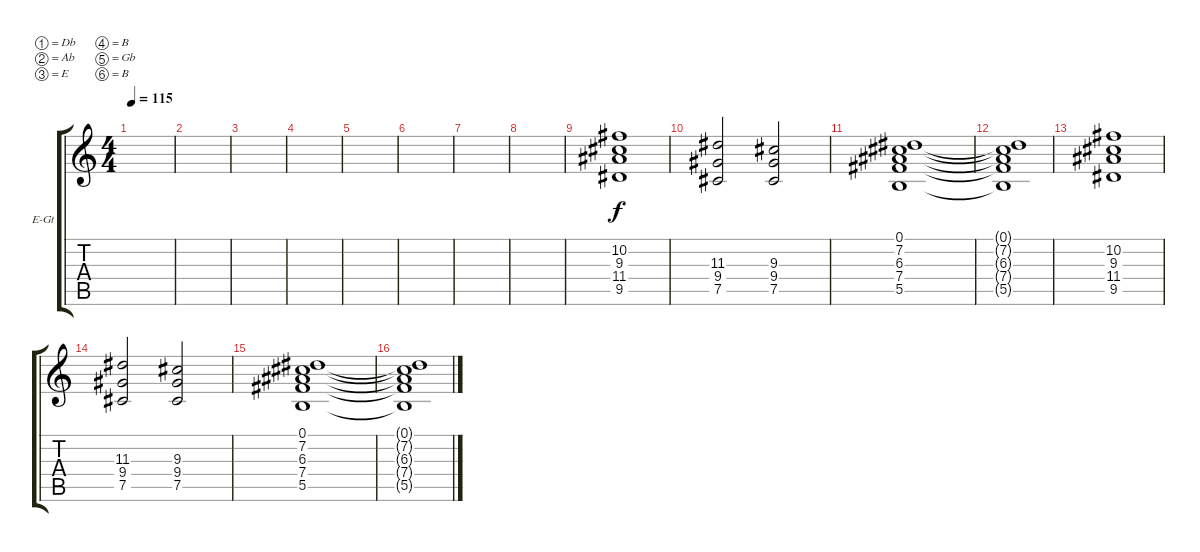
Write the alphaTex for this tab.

\bracketExtendMode groupsimilarinstruments
\firstSystemTrackNameOrientation horizontal
\otherSystemsTrackNameOrientation horizontal
\track ("Acoustic Rhythm Guitar" "E-Gt") {instrument electricguitarclean}
\staff {score tabs}
\tuning (Db4 Ab3 E3 B2 Gb2 B1)
\ts (4 4)
\tempo 115
\clef g2
\ks c
|
|
|
|
|
|
|
|
(9.5 11.4 9.3 10.2).1 |
(7.5 9.4 11.3).2 (7.5 9.4 9.3).2 |
(5.5 7.4 6.3 7.2 0.1).1 |
(7.2{t} 6.3{t} 7.4{t} 5.5{t} 0.1{t}).1 |
(9.5 11.4 9.3 10.2).1 |
(7.5 9.4 11.3).2 (7.5 9.4 9.3).2 |
(5.5 7.4 6.3 7.2 0.1).1 |
(7.2{t} 6.3{t} 7.4{t} 5.5{t} 0.1{t}).1
